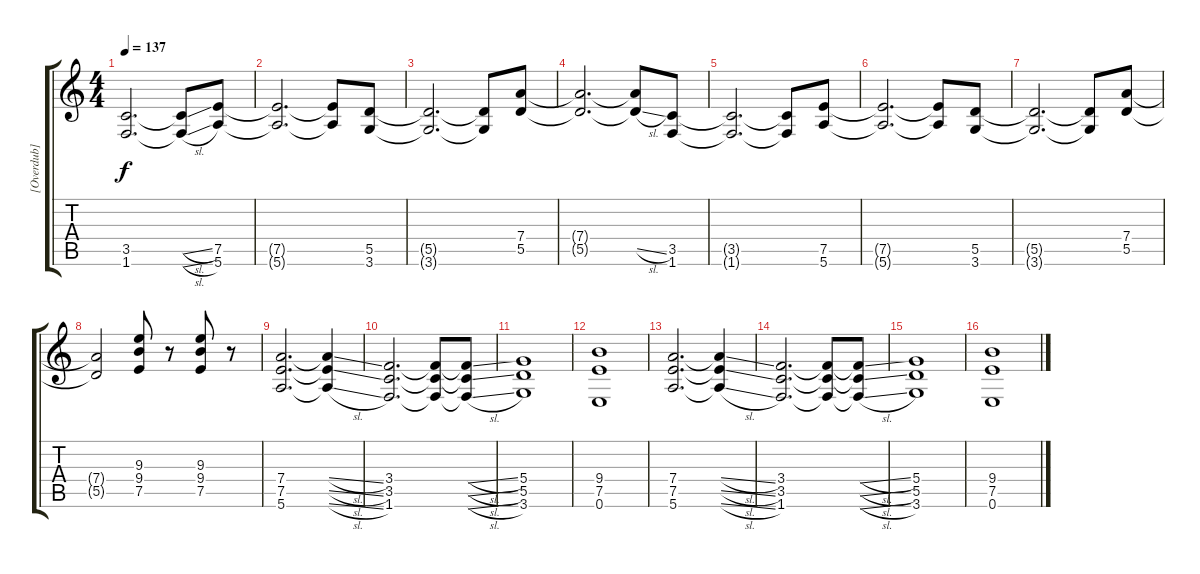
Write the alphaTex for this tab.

\track ("[Overdub]" "[Overdub]") {instrument distortionguitar}
\staff {score tabs}
\tuning (E4 B3 G3 D3 A2 E2) {hide}
\ts (4 4)
\tempo 137
\clef g2
\ks c
(3.5{t} 1.6{t}).2{d dy f} (3.5{sl t} 1.6{sl t}).8 (7.5 5.6).8 |
(7.5{t} 5.6{t}).2{d} (7.5{t} 5.6{t}).8 (5.5 3.6).8 |
(5.5{t} 3.6{t}).2{d} (5.5{t} 3.6{t}).8 (7.4 5.5).8 |
(7.4{t} 5.5{t}).2{d} (7.4{t} 5.5{sl t}).8 (3.5 1.6).8 |
(3.5{t} 1.6{t}).2{d} (3.5{t} 1.6{t}).8 (7.5 5.6).8 |
(7.5{t} 5.6{t}).2{d} (7.5{t} 5.6{t}).8 (5.5 3.6).8 |
(5.5{t} 3.6{t}).2{d} (5.5{t} 3.6{t}).8 (7.4 5.5).8 |
(7.4{t} 5.5{t}).2 (9.3 9.4 7.5).8{volume 14 balance 1} r.8 (9.3 9.4 7.5).8 r.8 |
(7.4 7.5 5.6).2{d volume 14 balance 15} (7.4{sl t} 7.5{sl t} 5.6{sl t}).4 |
(3.4 3.5 1.6).2{d} (3.4{t} 3.5{t} 1.6{t}).8 (3.4{sl t} 3.5{sl t} 1.6{sl t}).8 |
(5.4 5.5 3.6).1 |
(9.4 7.5 0.6).1 |
(7.4 7.5 5.6).2{d} (7.4{sl t} 7.5{sl t} 5.6{sl t}).4 |
(3.4 3.5 1.6).2{d} (3.4{t} 3.5{t} 1.6{t}).8 (3.4{sl t} 3.5{sl t} 1.6{sl t}).8 |
(5.4 5.5 3.6).1 |
(9.4 7.5 0.6).1
